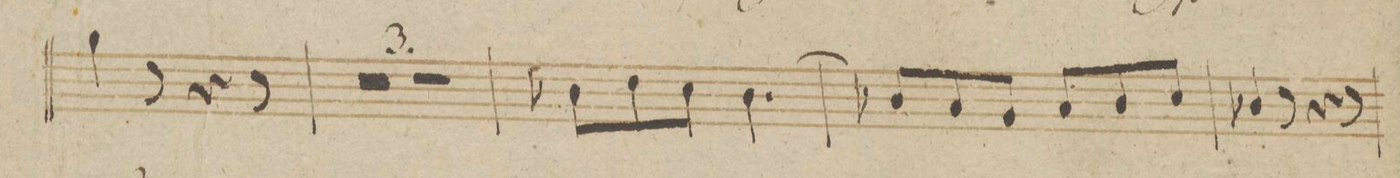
**kern	**dynam
*I"Clarinetto 2do in B.	*
*clefG2	*
*k[b-]	*
*M6/8	*
4ff\	.
8r	.
4r	.
8r	.
=24	=24
1.r	.
=25	=25
=26	=26
2.r	.
=27	=27
8a-X\L	.
8cc\	.
8b-\J	.
[4.a-\	.
=28	=28
8a-X/L]	.
8g/	.
8f/J	.
8g/L	.
8a-/	.
8b-/J	.
=29	=29
4a-X/	.
8r	.
4r	.
8r	.
=30	=30
*-	*-
